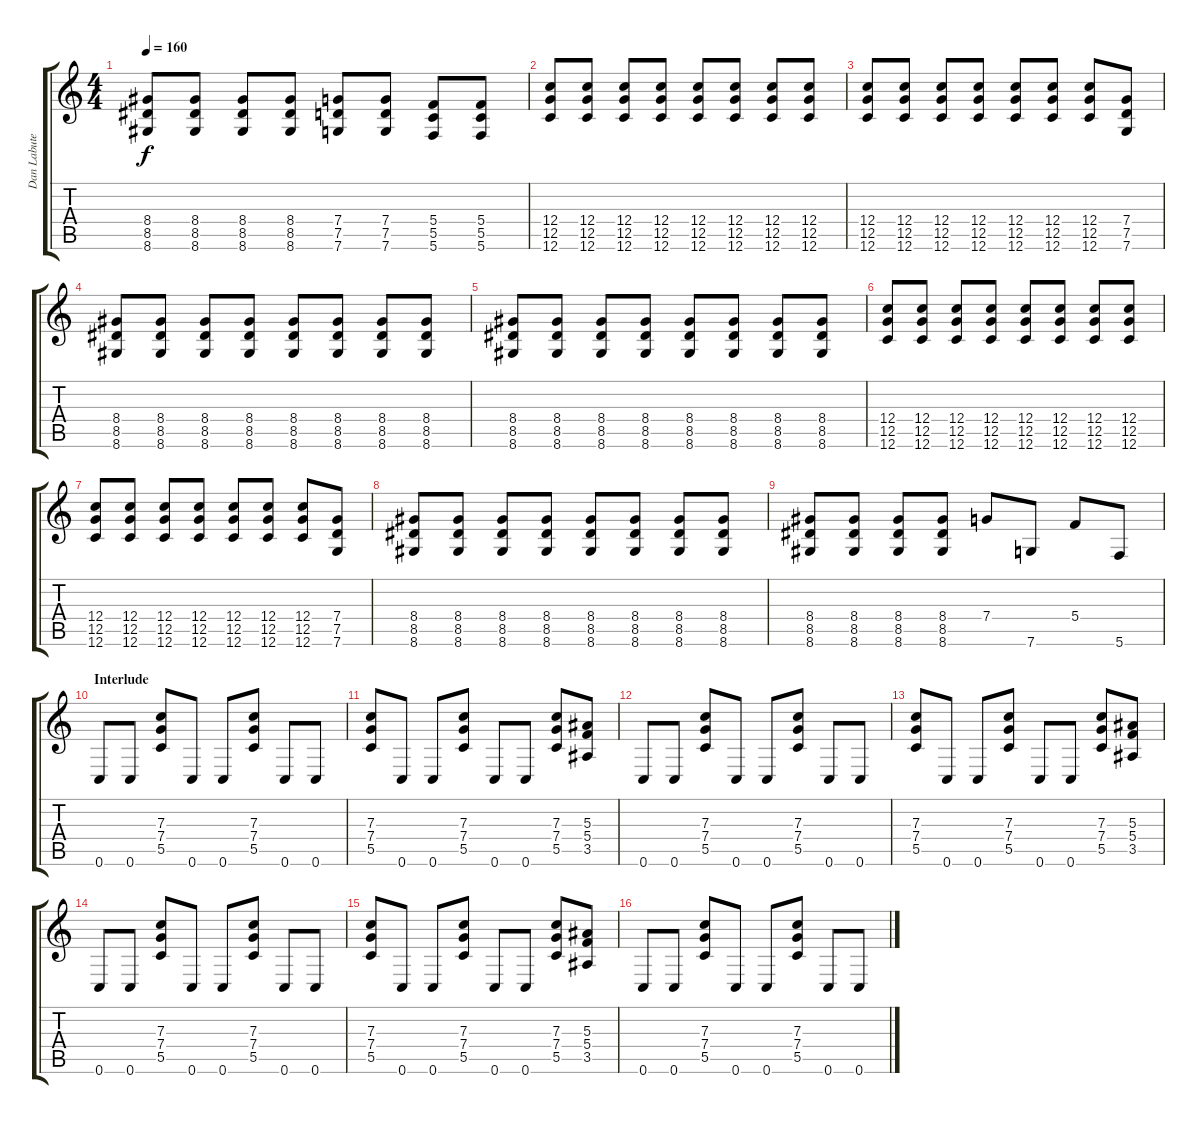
\track ("Dan Labute" "Dan Labute") {instrument distortionguitar}
\staff {score tabs}
\tuning (D4 A3 F3 C3 G2 C2) {hide}
\ts (4 4)
\tempo 160
\clef g2
\ks c
(8.4 8.5 8.6).8{dy f} (8.4 8.5 8.6).8 (8.4 8.5 8.6).8 (8.4 8.5 8.6).8 (7.4 7.5 7.6).8 (7.4 7.5 7.6).8 (5.4 5.5 5.6).8 (5.4 5.5 5.6).8 |
(12.4 12.5 12.6).8 (12.4 12.5 12.6).8 (12.4 12.5 12.6).8 (12.4 12.5 12.6).8 (12.4 12.5 12.6).8 (12.4 12.5 12.6).8 (12.4 12.5 12.6).8 (12.4 12.5 12.6).8 |
(12.4 12.5 12.6).8 (12.4 12.5 12.6).8 (12.4 12.5 12.6).8 (12.4 12.5 12.6).8 (12.4 12.5 12.6).8 (12.4 12.5 12.6).8 (12.4 12.5 12.6).8 (7.4 7.5 7.6).8 |
(8.4 8.5 8.6).8 (8.4 8.5 8.6).8 (8.4 8.5 8.6).8 (8.4 8.5 8.6).8 (8.4 8.5 8.6).8 (8.4 8.5 8.6).8 (8.4 8.5 8.6).8 (8.4 8.5 8.6).8 |
(8.4 8.5 8.6).8 (8.4 8.5 8.6).8 (8.4 8.5 8.6).8 (8.4 8.5 8.6).8 (8.4 8.5 8.6).8 (8.4 8.5 8.6).8 (8.4 8.5 8.6).8 (8.4 8.5 8.6).8 |
(12.4 12.5 12.6).8 (12.4 12.5 12.6).8 (12.4 12.5 12.6).8 (12.4 12.5 12.6).8 (12.4 12.5 12.6).8 (12.4 12.5 12.6).8 (12.4 12.5 12.6).8 (12.4 12.5 12.6).8 |
(12.4 12.5 12.6).8 (12.4 12.5 12.6).8 (12.4 12.5 12.6).8 (12.4 12.5 12.6).8 (12.4 12.5 12.6).8 (12.4 12.5 12.6).8 (12.4 12.5 12.6).8 (7.4 7.5 7.6).8 |
(8.4 8.5 8.6).8 (8.4 8.5 8.6).8 (8.4 8.5 8.6).8 (8.4 8.5 8.6).8 (8.4 8.5 8.6).8 (8.4 8.5 8.6).8 (8.4 8.5 8.6).8 (8.4 8.5 8.6).8 |
(8.4 8.5 8.6).8 (8.4 8.5 8.6).8 (8.4 8.5 8.6).8 (8.4 8.5 8.6).8 7.4.8 7.6.8 5.4.8 5.6.8 |
\section ("" "Interlude")
0.6.8 0.6.8 (7.3 7.4 5.5).8 0.6.8 0.6.8 (7.3 7.4 5.5).8 0.6.8 0.6.8 |
(7.3 7.4 5.5).8 0.6.8 0.6.8 (7.3 7.4 5.5).8 0.6.8 0.6.8 (7.3 7.4 5.5).8 (5.3 5.4 3.5).8 |
0.6.8 0.6.8 (7.3 7.4 5.5).8 0.6.8 0.6.8 (7.3 7.4 5.5).8 0.6.8 0.6.8 |
(7.3 7.4 5.5).8 0.6.8 0.6.8 (7.3 7.4 5.5).8 0.6.8 0.6.8 (7.3 7.4 5.5).8 (5.3 5.4 3.5).8 |
0.6.8 0.6.8 (7.3 7.4 5.5).8 0.6.8 0.6.8 (7.3 7.4 5.5).8 0.6.8 0.6.8 |
(7.3 7.4 5.5).8 0.6.8 0.6.8 (7.3 7.4 5.5).8 0.6.8 0.6.8 (7.3 7.4 5.5).8 (5.3 5.4 3.5).8 |
0.6.8 0.6.8 (7.3 7.4 5.5).8 0.6.8 0.6.8 (7.3 7.4 5.5).8 0.6.8 0.6.8
